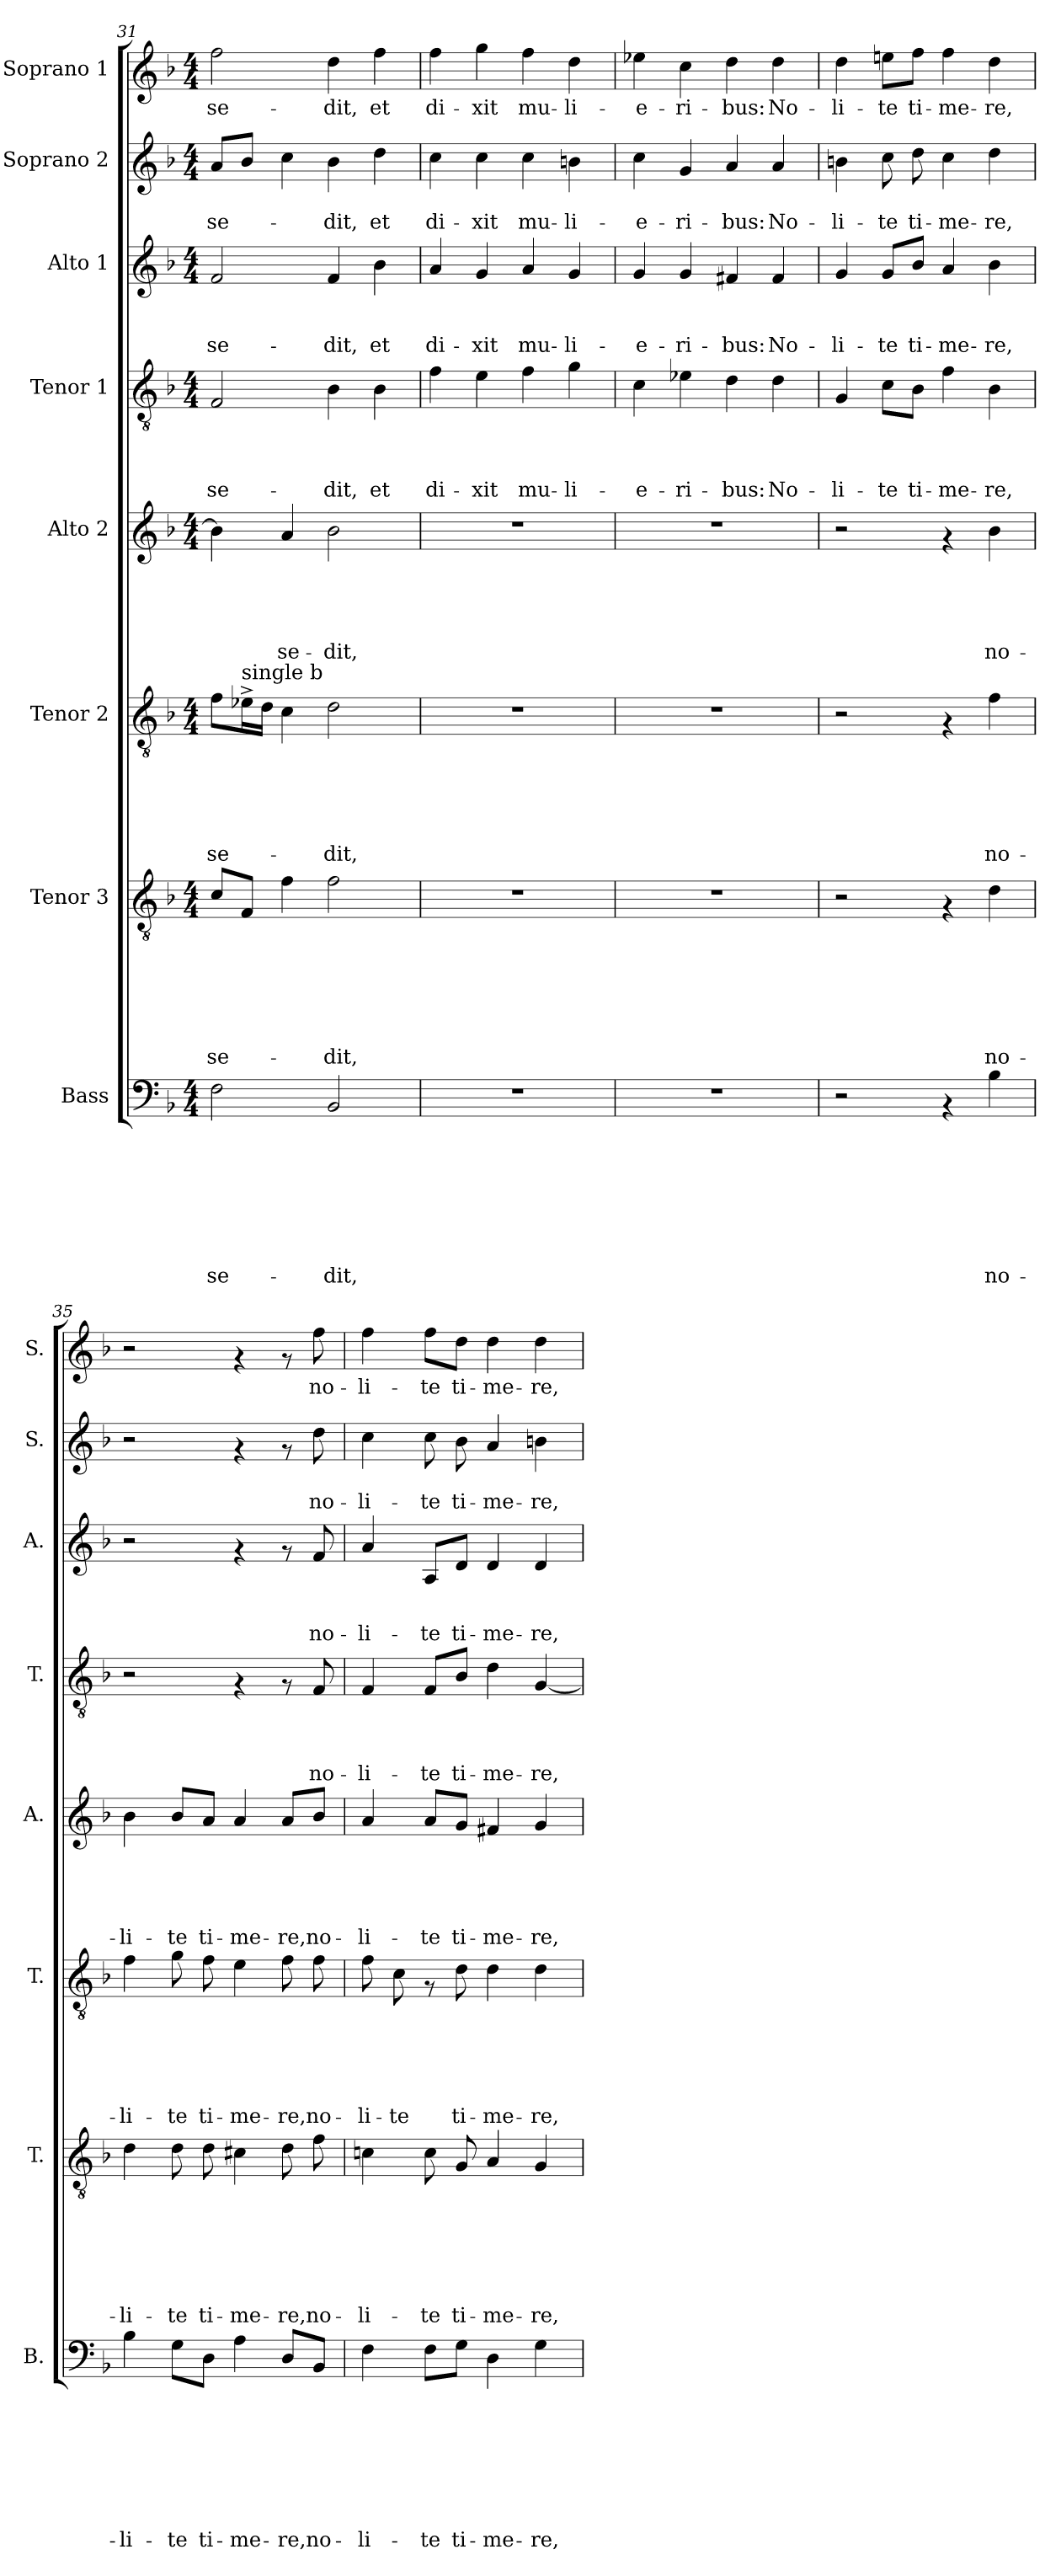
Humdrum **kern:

**kern	**text	**text	**text	**text	**text	**text	**text	**text	**kern	**text	**text	**text	**text	**text	**text	**text	**kern	**text	**text	**text	**text	**text	**text	**kern	**text	**text	**text	**text	**text	**kern	**text	**text	**text	**text	**kern	**text	**text	**text	**kern	**text	**text	**kern	**text
*part8	*part8	*part8	*part8	*part8	*part8	*part8	*part8	*part8	*part7	*part7	*part7	*part7	*part7	*part7	*part7	*part7	*part6	*part6	*part6	*part6	*part6	*part6	*part6	*part5	*part5	*part5	*part5	*part5	*part5	*part4	*part4	*part4	*part4	*part4	*part3	*part3	*part3	*part3	*part2	*part2	*part2	*part1	*part1
*staff8	*staff8	*staff8	*staff8	*staff8	*staff8	*staff8	*staff8	*staff8	*staff7	*staff7	*staff7	*staff7	*staff7	*staff7	*staff7	*staff7	*staff6	*staff6	*staff6	*staff6	*staff6	*staff6	*staff6	*staff5	*staff5	*staff5	*staff5	*staff5	*staff5	*staff4	*staff4	*staff4	*staff4	*staff4	*staff3	*staff3	*staff3	*staff3	*staff2	*staff2	*staff2	*staff1	*staff1
*I"Bass	*	*	*	*	*	*	*	*	*I"Tenor 3	*	*	*	*	*	*	*	*I"Tenor 2	*	*	*	*	*	*	*I"Alto 2	*	*	*	*	*	*I"Tenor 1	*	*	*	*	*I"Alto 1	*	*	*	*I"Soprano 2	*	*	*I"Soprano 1	*
*I'B.	*	*	*	*	*	*	*	*	*I'T.	*	*	*	*	*	*	*	*I'T.	*	*	*	*	*	*	*I'A.	*	*	*	*	*	*I'T.	*	*	*	*	*I'A.	*	*	*	*I'S.	*	*	*I'S.	*
!!LO:PB:g=z
*clefF4	*	*	*	*	*	*	*	*	*clefGv2	*	*	*	*	*	*	*	*clefGv2	*	*	*	*	*	*	*clefG2	*	*	*	*	*	*clefGv2	*	*	*	*	*clefG2	*	*	*	*clefG2	*	*	*clefG2	*
*k[b-]	*	*	*	*	*	*	*	*	*k[b-]	*	*	*	*	*	*	*	*k[b-]	*	*	*	*	*	*	*k[b-]	*	*	*	*	*	*k[b-]	*	*	*	*	*k[b-]	*	*	*	*k[b-]	*	*	*k[b-]	*
*F:	*	*	*	*	*	*	*	*	*F:	*	*	*	*	*	*	*	*F:	*	*	*	*	*	*	*F:	*	*	*	*	*	*F:	*	*	*	*	*F:	*	*	*	*F:	*	*	*F:	*
*M4/4	*	*	*	*	*	*	*	*	*M4/4	*	*	*	*	*	*	*	*M4/4	*	*	*	*	*	*	*M4/4	*	*	*	*	*	*M4/4	*	*	*	*	*M4/4	*	*	*	*M4/4	*	*	*M4/4	*
=31	=31	=31	=31	=31	=31	=31	=31	=31	=31	=31	=31	=31	=31	=31	=31	=31	=31	=31	=31	=31	=31	=31	=31	=31	=31	=31	=31	=31	=31	=31	=31	=31	=31	=31	=31	=31	=31	=31	=31	=31	=31	=31	=31
!	!	!	!	!	!	!	!	!LO:LY:b	!	!	!	!	!	!	!	!LO:LY:b	!	!	!	!	!	!	!LO:LY:b	!	!	!	!	!	!	!	!	!	!	!LO:LY:b	!	!	!	!LO:LY:b	!	!	!LO:LY:b	!	!LO:LY:b
2F\	.	.	.	.	.	.	.	se-	8c/L	.	.	.	.	.	.	se-	8f\L	.	.	.	.	.	se-	4b-\]	.	.	.	.	.	2F/	.	.	.	se-	2f/	.	.	se-	8a/L	.	se-	2ff\	se-
!	!	!	!	!	!	!	!	!	!	!	!	!	!	!	!	!	!LO:TX:a:t=single b	!	!	!	!	!	!	!	!	!	!	!	!	!	!	!	!	!	!	!	!	!	!	!	!	!	!
.	.	.	.	.	.	.	.	.	8F/J	.	.	.	.	.	.	.	16e-^>\L	.	.	.	.	.	.	.	.	.	.	.	.	.	.	.	.	.	.	.	.	.	8b-/J	.	.	.	.
.	.	.	.	.	.	.	.	.	.	.	.	.	.	.	.	.	16d\JJ	.	.	.	.	.	.	.	.	.	.	.	.	.	.	.	.	.	.	.	.	.	.	.	.	.	.
!	!	!	!	!	!	!	!	!	!	!	!	!	!	!	!	!	!	!	!	!	!	!	!	!	!	!	!	!	!LO:LY:b	!	!	!	!	!	!	!	!	!	!	!	!	!	!
.	.	.	.	.	.	.	.	.	4f\	.	.	.	.	.	.	.	4c\	.	.	.	.	.	.	4a/	.	.	.	.	se-	.	.	.	.	.	.	.	.	.	4cc\	.	.	.	.
!	!	!	!	!	!	!	!	!LO:LY:b	!	!	!	!	!	!	!	!LO:LY:b	!	!	!	!	!	!	!LO:LY:b	!	!	!	!	!	!LO:LY:b	!	!	!	!	!LO:LY:b	!	!	!	!LO:LY:b	!	!	!LO:LY:b	!	!LO:LY:b
2BB-/	.	.	.	.	.	.	.	-dit,	2f\	.	.	.	.	.	.	-dit,	2d\	.	.	.	.	.	-dit,	2b-\	.	.	.	.	-dit,	4B-\	.	.	.	-dit,	4f/	.	.	-dit,	4b-\	.	-dit,	4dd\	-dit,
!	!	!	!	!	!	!	!	!	!	!	!	!	!	!	!	!	!	!	!	!	!	!	!	!	!	!	!	!	!	!	!	!	!	!LO:LY:b	!	!	!	!LO:LY:b	!	!	!LO:LY:b	!	!LO:LY:b
.	.	.	.	.	.	.	.	.	.	.	.	.	.	.	.	.	.	.	.	.	.	.	.	.	.	.	.	.	.	4B-\	.	.	.	et	4b-\	.	.	et	4dd\	.	et	4ff\	et
=32	=32	=32	=32	=32	=32	=32	=32	=32	=32	=32	=32	=32	=32	=32	=32	=32	=32	=32	=32	=32	=32	=32	=32	=32	=32	=32	=32	=32	=32	=32	=32	=32	=32	=32	=32	=32	=32	=32	=32	=32	=32	=32	=32
!	!	!	!	!	!	!	!	!	!	!	!	!	!	!	!	!	!	!	!	!	!	!	!	!	!	!	!	!	!	!	!	!	!	!LO:LY:b	!	!	!	!LO:LY:b	!	!	!LO:LY:b	!	!LO:LY:b
1r	.	.	.	.	.	.	.	.	1r	.	.	.	.	.	.	.	1r	.	.	.	.	.	.	1r	.	.	.	.	.	4f\	.	.	.	di-	4a/	.	.	di-	4cc\	.	di-	4ff\	di-
!	!	!	!	!	!	!	!	!	!	!	!	!	!	!	!	!	!	!	!	!	!	!	!	!	!	!	!	!	!	!	!	!	!	!LO:LY:b	!	!	!	!LO:LY:b	!	!	!LO:LY:b	!	!LO:LY:b
.	.	.	.	.	.	.	.	.	.	.	.	.	.	.	.	.	.	.	.	.	.	.	.	.	.	.	.	.	.	4e\	.	.	.	-xit	4g/	.	.	-xit	4cc\	.	-xit	4gg\	-xit
!	!	!	!	!	!	!	!	!	!	!	!	!	!	!	!	!	!	!	!	!	!	!	!	!	!	!	!	!	!	!	!	!	!	!LO:LY:b	!	!	!	!LO:LY:b	!	!	!LO:LY:b	!	!LO:LY:b
.	.	.	.	.	.	.	.	.	.	.	.	.	.	.	.	.	.	.	.	.	.	.	.	.	.	.	.	.	.	4f\	.	.	.	mu-	4a/	.	.	mu-	4cc\	.	mu-	4ff\	mu-
!	!	!	!	!	!	!	!	!	!	!	!	!	!	!	!	!	!	!	!	!	!	!	!	!	!	!	!	!	!	!	!	!	!	!LO:LY:b	!	!	!	!LO:LY:b	!	!	!LO:LY:b	!	!LO:LY:b
.	.	.	.	.	.	.	.	.	.	.	.	.	.	.	.	.	.	.	.	.	.	.	.	.	.	.	.	.	.	4g\	.	.	.	-li-	4g/	.	.	-li-	4bn\	.	-li-	4dd\	-li-
=33	=33	=33	=33	=33	=33	=33	=33	=33	=33	=33	=33	=33	=33	=33	=33	=33	=33	=33	=33	=33	=33	=33	=33	=33	=33	=33	=33	=33	=33	=33	=33	=33	=33	=33	=33	=33	=33	=33	=33	=33	=33	=33	=33
!	!	!	!	!	!	!	!	!	!	!	!	!	!	!	!	!	!	!	!	!	!	!	!	!	!	!	!	!	!	!	!	!	!	!LO:LY:b	!	!	!	!LO:LY:b	!	!	!LO:LY:b	!	!LO:LY:b
1r	.	.	.	.	.	.	.	.	1r	.	.	.	.	.	.	.	1r	.	.	.	.	.	.	1r	.	.	.	.	.	4c\	.	.	.	-e-	4g/	.	.	-e-	4cc\	.	-e-	4ee-X\	-e-
!	!	!	!	!	!	!	!	!	!	!	!	!	!	!	!	!	!	!	!	!	!	!	!	!	!	!	!	!	!	!	!	!	!	!LO:LY:b	!	!	!	!LO:LY:b	!	!	!LO:LY:b	!	!LO:LY:b
.	.	.	.	.	.	.	.	.	.	.	.	.	.	.	.	.	.	.	.	.	.	.	.	.	.	.	.	.	.	4e-X\	.	.	.	-ri-	4g/	.	.	-ri-	4g/	.	-ri-	4cc\	-ri-
!	!	!	!	!	!	!	!	!	!	!	!	!	!	!	!	!	!	!	!	!	!	!	!	!	!	!	!	!	!	!	!	!	!	!LO:LY:b	!	!	!	!LO:LY:b	!	!	!LO:LY:b	!	!LO:LY:b
.	.	.	.	.	.	.	.	.	.	.	.	.	.	.	.	.	.	.	.	.	.	.	.	.	.	.	.	.	.	4d\	.	.	.	-bus:	4f#X/	.	.	-bus:	4a/	.	-bus:	4dd\	-bus:
!	!	!	!	!	!	!	!	!	!	!	!	!	!	!	!	!	!	!	!	!	!	!	!	!	!	!	!	!	!	!	!	!	!	!LO:LY:b	!	!	!	!LO:LY:b	!	!	!LO:LY:b	!	!LO:LY:b
.	.	.	.	.	.	.	.	.	.	.	.	.	.	.	.	.	.	.	.	.	.	.	.	.	.	.	.	.	.	4d\	.	.	.	No-	4f#/	.	.	No-	4a/	.	No-	4dd\	No-
=34	=34	=34	=34	=34	=34	=34	=34	=34	=34	=34	=34	=34	=34	=34	=34	=34	=34	=34	=34	=34	=34	=34	=34	=34	=34	=34	=34	=34	=34	=34	=34	=34	=34	=34	=34	=34	=34	=34	=34	=34	=34	=34	=34
!	!	!	!	!	!	!	!	!	!	!	!	!	!	!	!	!	!	!	!	!	!	!	!	!	!	!	!	!	!	!	!	!	!	!LO:LY:b	!	!	!	!LO:LY:b	!	!	!LO:LY:b	!	!LO:LY:b
2r	.	.	.	.	.	.	.	.	2r	.	.	.	.	.	.	.	2r	.	.	.	.	.	.	2r	.	.	.	.	.	4G/	.	.	.	-li-	4g/	.	.	-li-	4bn\	.	-li-	4dd\	-li-
!	!	!	!	!	!	!	!	!	!	!	!	!	!	!	!	!	!	!	!	!	!	!	!	!	!	!	!	!	!	!	!	!	!	!LO:LY:b	!	!	!	!LO:LY:b	!	!	!LO:LY:b	!	!LO:LY:b
.	.	.	.	.	.	.	.	.	.	.	.	.	.	.	.	.	.	.	.	.	.	.	.	.	.	.	.	.	.	8c\L	.	.	.	-te	8g/L	.	.	-te	8cc\	.	-te	8een\L	-te
!	!	!	!	!	!	!	!	!	!	!	!	!	!	!	!	!	!	!	!	!	!	!	!	!	!	!	!	!	!	!	!	!	!	!LO:LY:b	!	!	!	!LO:LY:b	!	!	!LO:LY:b	!	!LO:LY:b
.	.	.	.	.	.	.	.	.	.	.	.	.	.	.	.	.	.	.	.	.	.	.	.	.	.	.	.	.	.	8B-\J	.	.	.	ti-	8b-/J	.	.	ti-	8dd\	.	ti-	8ff\J	ti-
!	!	!	!	!	!	!	!	!	!	!	!	!	!	!	!	!	!	!	!	!	!	!	!	!	!	!	!	!	!	!	!	!	!	!LO:LY:b	!	!	!	!LO:LY:b	!	!	!LO:LY:b	!	!LO:LY:b
4rAA	.	.	.	.	.	.	.	.	4rF	.	.	.	.	.	.	.	4rF	.	.	.	.	.	.	4rf	.	.	.	.	.	4f\	.	.	.	-me-	4a/	.	.	-me-	4cc\	.	-me-	4ff\	-me-
!	!	!	!	!	!	!	!	!LO:LY:b	!	!	!	!	!	!	!	!LO:LY:b	!	!	!	!	!	!	!LO:LY:b	!	!	!	!	!	!LO:LY:b	!	!	!	!	!LO:LY:b	!	!	!	!LO:LY:b	!	!	!LO:LY:b	!	!LO:LY:b
4B-\	.	.	.	.	.	.	.	no-	4d\	.	.	.	.	.	.	no-	4f\	.	.	.	.	.	no-	4b-\	.	.	.	.	no-	4B-\	.	.	.	-re,	4b-\	.	.	-re,	4dd\	.	-re,	4dd\	-re,
=35	=35	=35	=35	=35	=35	=35	=35	=35	=35	=35	=35	=35	=35	=35	=35	=35	=35	=35	=35	=35	=35	=35	=35	=35	=35	=35	=35	=35	=35	=35	=35	=35	=35	=35	=35	=35	=35	=35	=35	=35	=35	=35	=35
!	!	!	!	!	!	!	!	!LO:LY:b	!	!	!	!	!	!	!	!LO:LY:b	!	!	!	!	!	!	!LO:LY:b	!	!	!	!	!	!LO:LY:b	!	!	!	!	!	!	!	!	!	!	!	!	!	!
4B-\	.	.	.	.	.	.	.	-li-	4d\	.	.	.	.	.	.	-li-	4f\	.	.	.	.	.	-li-	4b-\	.	.	.	.	-li-	2r	.	.	.	.	2r	.	.	.	2r	.	.	2r	.
!	!	!	!	!	!	!	!	!LO:LY:b	!	!	!	!	!	!	!	!LO:LY:b	!	!	!	!	!	!	!LO:LY:b	!	!	!	!	!	!LO:LY:b	!	!	!	!	!	!	!	!	!	!	!	!	!	!
8G\L	.	.	.	.	.	.	.	-te	8d\	.	.	.	.	.	.	-te	8g\	.	.	.	.	.	-te	8b-/L	.	.	.	.	-te	.	.	.	.	.	.	.	.	.	.	.	.	.	.
!	!	!	!	!	!	!	!	!LO:LY:b	!	!	!	!	!	!	!	!LO:LY:b	!	!	!	!	!	!	!LO:LY:b	!	!	!	!	!	!LO:LY:b	!	!	!	!	!	!	!	!	!	!	!	!	!	!
8D\J	.	.	.	.	.	.	.	ti-	8d\	.	.	.	.	.	.	ti-	8f\	.	.	.	.	.	ti-	8a/J	.	.	.	.	ti-	.	.	.	.	.	.	.	.	.	.	.	.	.	.
!	!	!	!	!	!	!	!	!LO:LY:b	!	!	!	!	!	!	!	!LO:LY:b	!	!	!	!	!	!	!LO:LY:b	!	!	!	!	!	!LO:LY:b	!	!	!	!	!	!	!	!	!	!	!	!	!	!
4A\	.	.	.	.	.	.	.	-me-	4c#X\	.	.	.	.	.	.	-me-	4e\	.	.	.	.	.	-me-	4a/	.	.	.	.	-me-	4rF	.	.	.	.	4rf	.	.	.	4rf	.	.	4rf	.
!	!	!	!	!	!	!	!	!LO:LY:b	!	!	!	!	!	!	!	!LO:LY:b	!	!	!	!	!	!	!LO:LY:b	!	!	!	!	!	!LO:LY:b	!	!	!	!	!	!	!	!	!	!	!	!	!	!
8D/L	.	.	.	.	.	.	.	-re,no-	8d\	.	.	.	.	.	.	-re,no-	8f\	.	.	.	.	.	-re,no-	8a/L	.	.	.	.	-re,no-	8rF	.	.	.	.	8rf	.	.	.	8rf	.	.	8rf	.
!	!	!	!	!	!	!	!	!	!	!	!	!	!	!	!	!	!	!	!	!	!	!	!	!	!	!	!	!	!	!	!	!	!	!LO:LY:b	!	!	!	!LO:LY:b	!	!	!LO:LY:b	!	!LO:LY:b
8BB-/J	.	.	.	.	.	.	.	.	8f\	.	.	.	.	.	.	.	8f\	.	.	.	.	.	.	8b-/J	.	.	.	.	.	8F/	.	.	.	no-	8f/	.	.	no-	8dd\	.	no-	8ff\	no-
=36	=36	=36	=36	=36	=36	=36	=36	=36	=36	=36	=36	=36	=36	=36	=36	=36	=36	=36	=36	=36	=36	=36	=36	=36	=36	=36	=36	=36	=36	=36	=36	=36	=36	=36	=36	=36	=36	=36	=36	=36	=36	=36	=36
!	!	!	!	!	!	!	!	!LO:LY:b	!	!	!	!	!	!	!	!LO:LY:b	!	!	!	!	!	!	!LO:LY:b	!	!	!	!	!	!LO:LY:b	!	!	!	!	!LO:LY:b	!	!	!	!LO:LY:b	!	!	!LO:LY:b	!	!LO:LY:b
4F\	.	.	.	.	.	.	.	-li-	4cn\	.	.	.	.	.	.	-li-	8f\	.	.	.	.	.	-li-	4a/	.	.	.	.	-li-	4F/	.	.	.	-li-	4a/	.	.	-li-	4cc\	.	-li-	4ff\	-li-
!	!	!	!	!	!	!	!	!	!	!	!	!	!	!	!	!	!	!	!	!	!	!	!LO:LY:b	!	!	!	!	!	!	!	!	!	!	!	!	!	!	!	!	!	!	!	!
.	.	.	.	.	.	.	.	.	.	.	.	.	.	.	.	.	8c\	.	.	.	.	.	-te	.	.	.	.	.	.	.	.	.	.	.	.	.	.	.	.	.	.	.	.
!	!	!	!	!	!	!	!	!LO:LY:b	!	!	!	!	!	!	!	!LO:LY:b	!	!	!	!	!	!	!	!	!	!	!	!	!LO:LY:b	!	!	!	!	!LO:LY:b	!	!	!	!LO:LY:b	!	!	!LO:LY:b	!	!LO:LY:b
8F\L	.	.	.	.	.	.	.	-te	8c\	.	.	.	.	.	.	-te	8rF	.	.	.	.	.	.	8a/L	.	.	.	.	-te	8F/L	.	.	.	-te	8A/L	.	.	-te	8cc\	.	-te	8ff\L	-te
!	!	!	!	!	!	!	!	!LO:LY:b	!	!	!	!	!	!	!	!LO:LY:b	!	!	!	!	!	!	!LO:LY:b	!	!	!	!	!	!LO:LY:b	!	!	!	!	!LO:LY:b	!	!	!	!LO:LY:b	!	!	!LO:LY:b	!	!LO:LY:b
8G\J	.	.	.	.	.	.	.	ti-	8G/	.	.	.	.	.	.	ti-	8d\	.	.	.	.	.	ti-	8g/J	.	.	.	.	ti-	8B-/J	.	.	.	ti-	8d/J	.	.	ti-	8b-\	.	ti-	8dd\J	ti-
!	!	!	!	!	!	!	!	!LO:LY:b	!	!	!	!	!	!	!	!LO:LY:b	!	!	!	!	!	!	!LO:LY:b	!	!	!	!	!	!LO:LY:b	!	!	!	!	!LO:LY:b	!	!	!	!LO:LY:b	!	!	!LO:LY:b	!	!LO:LY:b
4D\	.	.	.	.	.	.	.	-me-	4A/	.	.	.	.	.	.	-me-	4d\	.	.	.	.	.	-me-	4f#X/	.	.	.	.	-me-	4d\	.	.	.	-me-	4d/	.	.	-me-	4a/	.	-me-	4dd\	-me-
!	!	!	!	!	!	!	!	!LO:LY:b	!	!	!	!	!	!	!	!LO:LY:b	!	!	!	!	!	!	!LO:LY:b	!	!	!	!	!	!LO:LY:b	!	!	!	!	!LO:LY:b	!	!	!	!LO:LY:b	!	!	!LO:LY:b	!	!LO:LY:b
4G\	.	.	.	.	.	.	.	-re,	4G/	.	.	.	.	.	.	-re,	4d\	.	.	.	.	.	-re,	4g/	.	.	.	.	-re,	[>4G/	.	.	.	-re,	4d/	.	.	-re,	4bn\	.	-re,	4dd\	-re,
=	=	=	=	=	=	=	=	=	=	=	=	=	=	=	=	=	=	=	=	=	=	=	=	=	=	=	=	=	=	=	=	=	=	=	=	=	=	=	=	=	=	=	=
*-	*-	*-	*-	*-	*-	*-	*-	*-	*-	*-	*-	*-	*-	*-	*-	*-	*-	*-	*-	*-	*-	*-	*-	*-	*-	*-	*-	*-	*-	*-	*-	*-	*-	*-	*-	*-	*-	*-	*-	*-	*-	*-	*-
